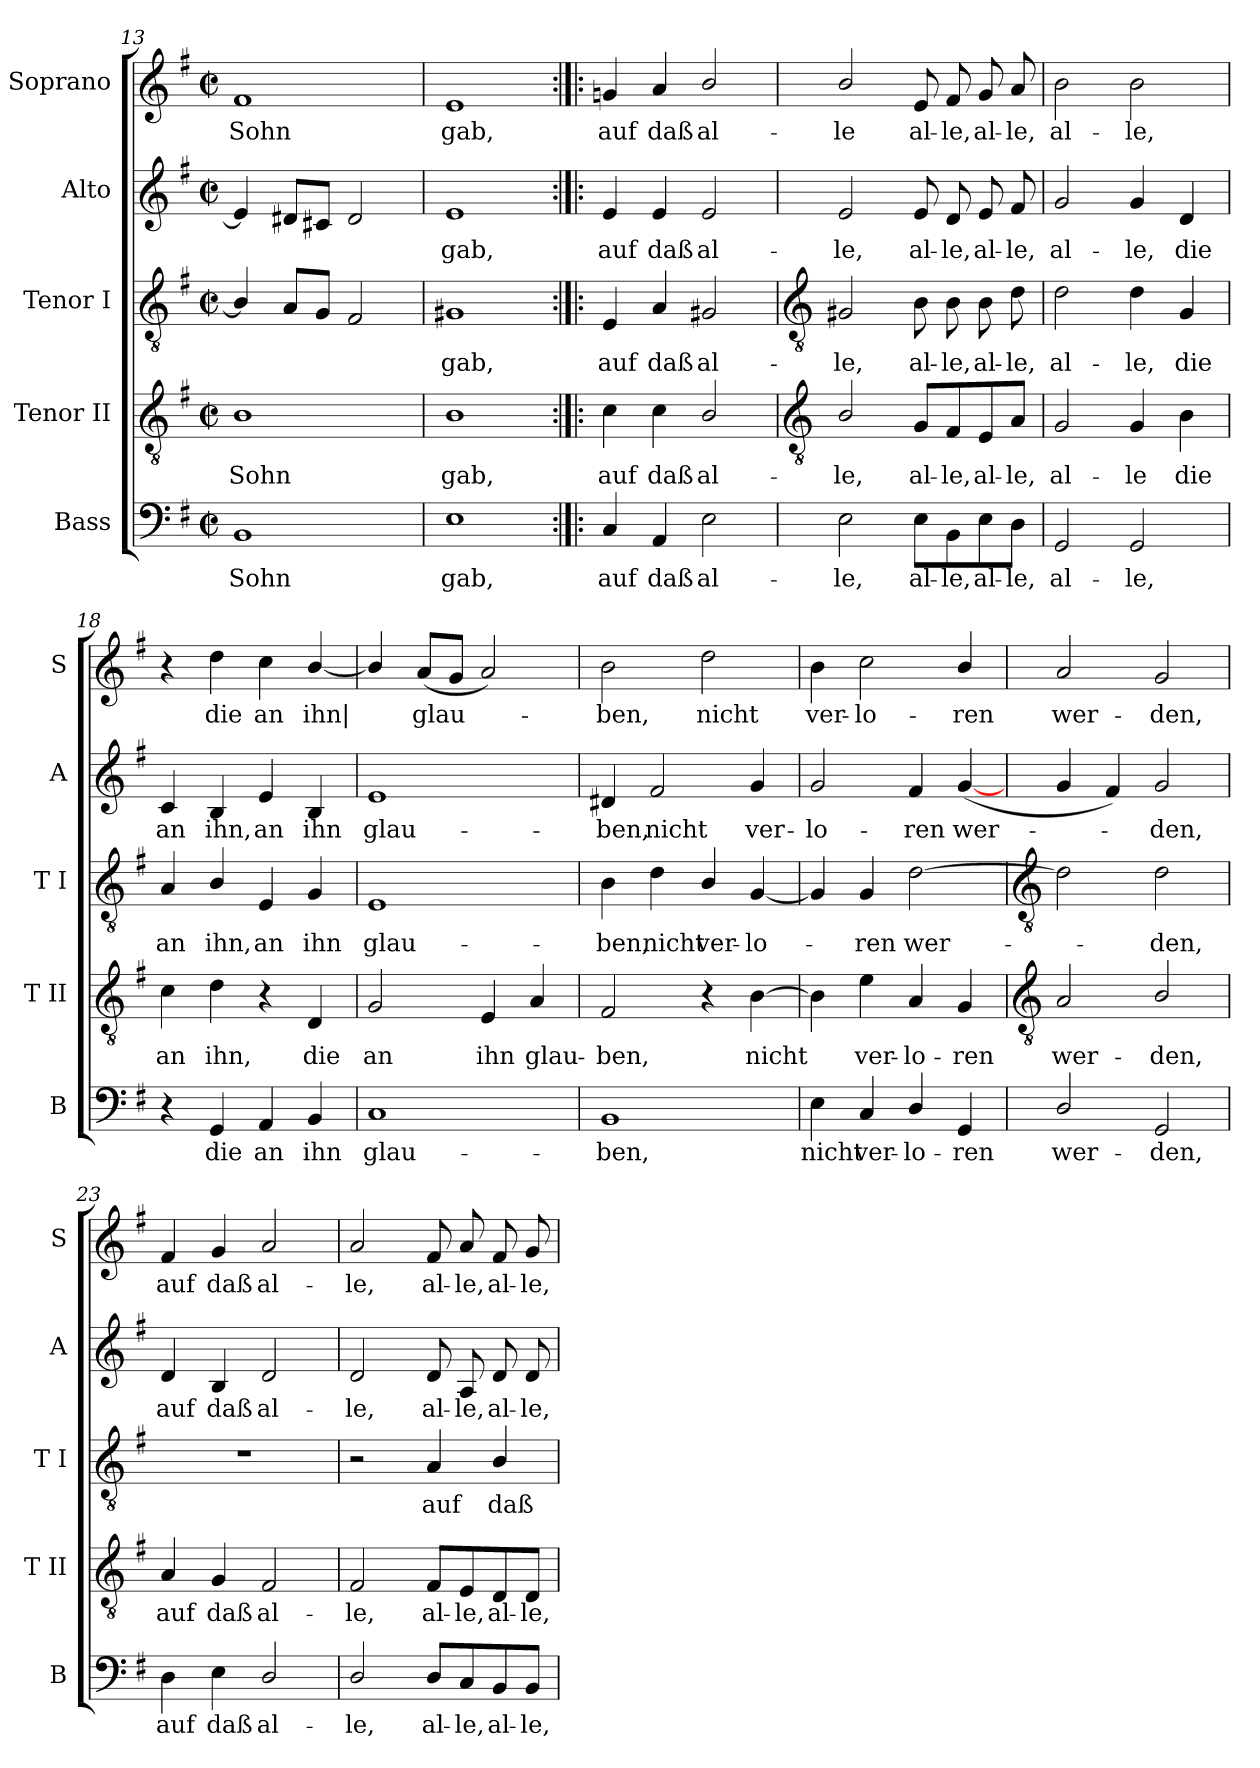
**kern	**text	**kern	**text	**kern	**text	**kern	**text	**kern	**text
*part5	*part5	*part4	*part4	*part3	*part3	*part2	*part2	*part1	*part1
*staff5	*staff5	*staff4	*staff4	*staff3	*staff3	*staff2	*staff2	*staff1	*staff1
*I"Bass	*	*I"Tenor II	*	*I"Tenor I	*	*I"Alto	*	*I"Soprano	*
*I'B	*	*I'T II	*	*I'T I	*	*I'A	*	*I'S	*
*clefF4	*	*clefGv2	*	*clefGv2	*	*clefG2	*	*clefG2	*
*k[f#]	*	*k[f#]	*	*k[f#]	*	*k[f#]	*	*k[f#]	*
*G:	*	*G:	*	*G:	*	*G:	*	*G:	*
*M2/2	*	*M2/2	*	*M2/2	*	*M2/2	*	*M2/2	*
*met(c|)	*	*met(c|)	*	*met(c|)	*	*met(c|)	*	*met(c|)	*
=13	=13	=13	=13	=13	=13	=13	=13	=13	=13
!	!LO:LY:b	!	!LO:LY:b	!	!	!	!	!	!LO:LY:b
1BB	Sohn	1B	Sohn	4B/]	.	4e]	.	1f#	Sohn
.	.	.	.	8AL	.	8d#XL	.	.	.
.	.	.	.	8GJ	.	8c#XJ	.	.	.
.	.	.	.	2F#	.	2d#	.	.	.
=14	=14	=14	=14	=14	=14	=14	=14	=14	=14
!	!LO:LY:b	!	!LO:LY:b	!	!LO:LY:b	!	!LO:LY:b	!	!LO:LY:b
1E	gab,	1B	gab,	1G#X	gab,	1e	gab,	1e	gab,
=15:|!|:	=15:|!|:	=15:|!|:	=15:|!|:	=15:|!|:	=15:|!|:	=15:|!|:	=15:|!|:	=15:|!|:	=15:|!|:
!	!LO:LY:b	!	!LO:LY:b	!	!LO:LY:b	!	!LO:LY:b	!	!LO:LY:b
4C	auf	4c	auf	4E	auf	4e	auf	4gn	auf
!	!LO:LY:b	!	!LO:LY:b	!	!LO:LY:b	!	!LO:LY:b	!	!LO:LY:b
4AA	daß	4c	daß	4A	daß	4e	daß	4a	daß
!	!LO:LY:b	!	!LO:LY:b	!	!LO:LY:b	!	!LO:LY:b	!	!LO:LY:b
2E	al-	2B/	al-	2G#X	al-	2e	al-	2b/	al-
!!LO:LB:g=z
=16	=16	=16	=16	=16	=16	=16	=16	=16	=16
*	*	*clefGv2	*	*clefGv2	*	*	*	*	*
!	!LO:LY:b	!	!LO:LY:b	!	!LO:LY:b	!	!LO:LY:b	!	!LO:LY:b
2E	-le,	2B/	-le,	2G#X	-le,	2e	-le,	2b/	-le
!	!LO:LY:b	!	!LO:LY:b	!	!LO:LY:b	!	!LO:LY:b	!	!LO:LY:b
8E\L	al-	8G/L	al-	8B	al-	8e	al-	8e	al-
!	!LO:LY:b	!	!LO:LY:b	!	!LO:LY:b	!	!LO:LY:b	!	!LO:LY:b
8BB\	-le,	8F#/	-le,	8B	-le,	8d	-le,	8f#	-le,
!	!LO:LY:b	!	!LO:LY:b	!	!LO:LY:b	!	!LO:LY:b	!	!LO:LY:b
8E\	al-	8E/	al-	8B	al-	8e	al-	8g	al-
!	!LO:LY:b	!	!LO:LY:b	!	!LO:LY:b	!	!LO:LY:b	!	!LO:LY:b
8D\J	-le,	8A/J	-le,	8d	-le,	8f#	-le,	8a	-le,
=17	=17	=17	=17	=17	=17	=17	=17	=17	=17
!	!LO:LY:b	!	!LO:LY:b	!	!LO:LY:b	!	!LO:LY:b	!	!LO:LY:b
2GG	al-	2G	al-	2d	al-	2g	al-	2b	al-
!	!LO:LY:b	!	!LO:LY:b	!	!LO:LY:b	!	!LO:LY:b	!	!LO:LY:b
2GG	-le,	4G	-le	4d	-le,	4g	-le,	2b	-le,
!	!	!	!LO:LY:b	!	!LO:LY:b	!	!LO:LY:b	!	!
.	.	4B	die	4G	die	4d	die	.	.
=18	=18	=18	=18	=18	=18	=18	=18	=18	=18
!	!	!	!LO:LY:b	!	!LO:LY:b	!	!LO:LY:b	!	!
4r	.	4c	an	4A	an	4c	an	4r	.
!	!LO:LY:b	!	!LO:LY:b	!	!LO:LY:b	!	!LO:LY:b	!	!LO:LY:b
4GG	die	4d	ihn,	4B/	ihn,	4B	ihn,	4dd	die
!	!LO:LY:b	!	!	!	!LO:LY:b	!	!LO:LY:b	!	!LO:LY:b
4AA	an	4r	.	4E	an	4e	an	4cc	an
!	!LO:LY:b	!	!LO:LY:b	!	!LO:LY:b	!	!LO:LY:b	!	!LO:LY:b
4BB	ihn	4D	die	4G	ihn	4B	ihn	[4b/	ihn|
=19	=19	=19	=19	=19	=19	=19	=19	=19	=19
!	!LO:LY:b	!	!LO:LY:b	!	!LO:LY:b	!	!LO:LY:b	!	!
1C	glau-	2G	an	1E	glau-	1e	glau-	4b/]	.
!	!	!	!	!	!	!	!	!	!LO:LY:b
.	.	.	.	.	.	.	.	(<8aL	glau-
.	.	.	.	.	.	.	.	8gJ	.
!	!	!	!LO:LY:b	!	!	!	!	!	!
.	.	4E	ihn	.	.	.	.	2a)	.
!	!	!	!LO:LY:b	!	!	!	!	!	!
.	.	4A	glau-	.	.	.	.	.	.
=20	=20	=20	=20	=20	=20	=20	=20	=20	=20
!	!LO:LY:b	!	!LO:LY:b	!	!LO:LY:b	!	!LO:LY:b	!	!LO:LY:b
1BB	-ben,	2F#	-ben,	4B	-ben,	4d#X	-ben,	2b	ben,
!	!	!	!	!	!LO:LY:b	!	!LO:LY:b	!	!
.	.	.	.	4d	nicht	2f#	nicht	.	.
!	!	!	!	!	!LO:LY:b	!	!	!	!LO:LY:b
.	.	4r	.	4B/	ver-	.	.	2dd	nicht
!	!	!	!LO:LY:b	!	!LO:LY:b	!	!LO:LY:b	!	!
.	.	[4B	nicht	[4G	-lo-	4g	ver-	.	.
=21	=21	=21	=21	=21	=21	=21	=21	=21	=21
!	!LO:LY:b	!	!	!	!	!	!LO:LY:b	!	!LO:LY:b
4E	nicht	4B]	.	4G]	.	2g	-lo-	4b	ver-
!	!LO:LY:b	!	!LO:LY:b	!	!LO:LY:b	!	!	!	!LO:LY:b
4C	ver-	4e	ver-	4G	ren	.	.	2cc	-lo-
!	!LO:LY:b	!	!LO:LY:b	!	!LO:LY:b	!	!LO:LY:b	!	!
4D/	-lo-	4A	-lo-	[2d	wer-	4f#	-ren	.	.
!	!LO:LY:b	!	!LO:LY:b	!	!	!	!LO:LY:b	!	!LO:LY:b
4GG	-ren	4G	-ren	.	.	(<[4g	wer-	4b/	-ren
!!LO:LB:g=z
=22	=22	=22	=22	=22	=22	=22	=22	=22	=22
*	*	*clefGv2	*	*clefGv2	*	*	*	*	*
!	!LO:LY:b	!	!LO:LY:b	!	!	!	!	!	!LO:LY:b
2D/	wer-	2A	wer-	2d]	.	4g	.	2a	wer-
.	.	.	.	.	.	4f#)	.	.	.
!	!LO:LY:b	!	!LO:LY:b	!	!LO:LY:b	!	!LO:LY:b	!	!LO:LY:b
2GG	-den,	2B/	-den,	2d	den,	2g	den,	2g	-den,
=23	=23	=23	=23	=23	=23	=23	=23	=23	=23
!	!LO:LY:b	!	!LO:LY:b	!	!	!	!LO:LY:b	!	!LO:LY:b
4D	auf	4A	auf	1r	.	4d	auf	4f#	auf
!	!LO:LY:b	!	!LO:LY:b	!	!	!	!LO:LY:b	!	!LO:LY:b
4E	daß	4G	daß	.	.	4B	daß	4g	daß
!	!LO:LY:b	!	!LO:LY:b	!	!	!	!LO:LY:b	!	!LO:LY:b
2D/	al-	2F#	al-	.	.	2d	al-	2a	al-
=24	=24	=24	=24	=24	=24	=24	=24	=24	=24
!	!LO:LY:b	!	!LO:LY:b	!	!	!	!LO:LY:b	!	!LO:LY:b
2D/	-le,	2F#	-le,	2r	.	2d	-le,	2a	-le,
!	!LO:LY:b	!	!LO:LY:b	!	!LO:LY:b	!	!LO:LY:b	!	!LO:LY:b
8D/L	al-	8F#/L	al-	4A	auf	8d	al-	8f#	al-
!	!LO:LY:b	!	!LO:LY:b	!	!	!	!LO:LY:b	!	!LO:LY:b
8C/	-le,	8E/	-le,	.	.	8A	-le,	8a	-le,
!	!LO:LY:b	!	!LO:LY:b	!	!LO:LY:b	!	!LO:LY:b	!	!LO:LY:b
8BB/	al-	8D/	al-	4B/	daß	8d	al-	8f#	al-
!	!LO:LY:b	!	!LO:LY:b	!	!	!	!LO:LY:b	!	!LO:LY:b
8BB/J	-le,	8D/J	-le,	.	.	8d	-le,	8g	-le,
=	=	=	=	=	=	=	=	=	=
*-	*-	*-	*-	*-	*-	*-	*-	*-	*-
